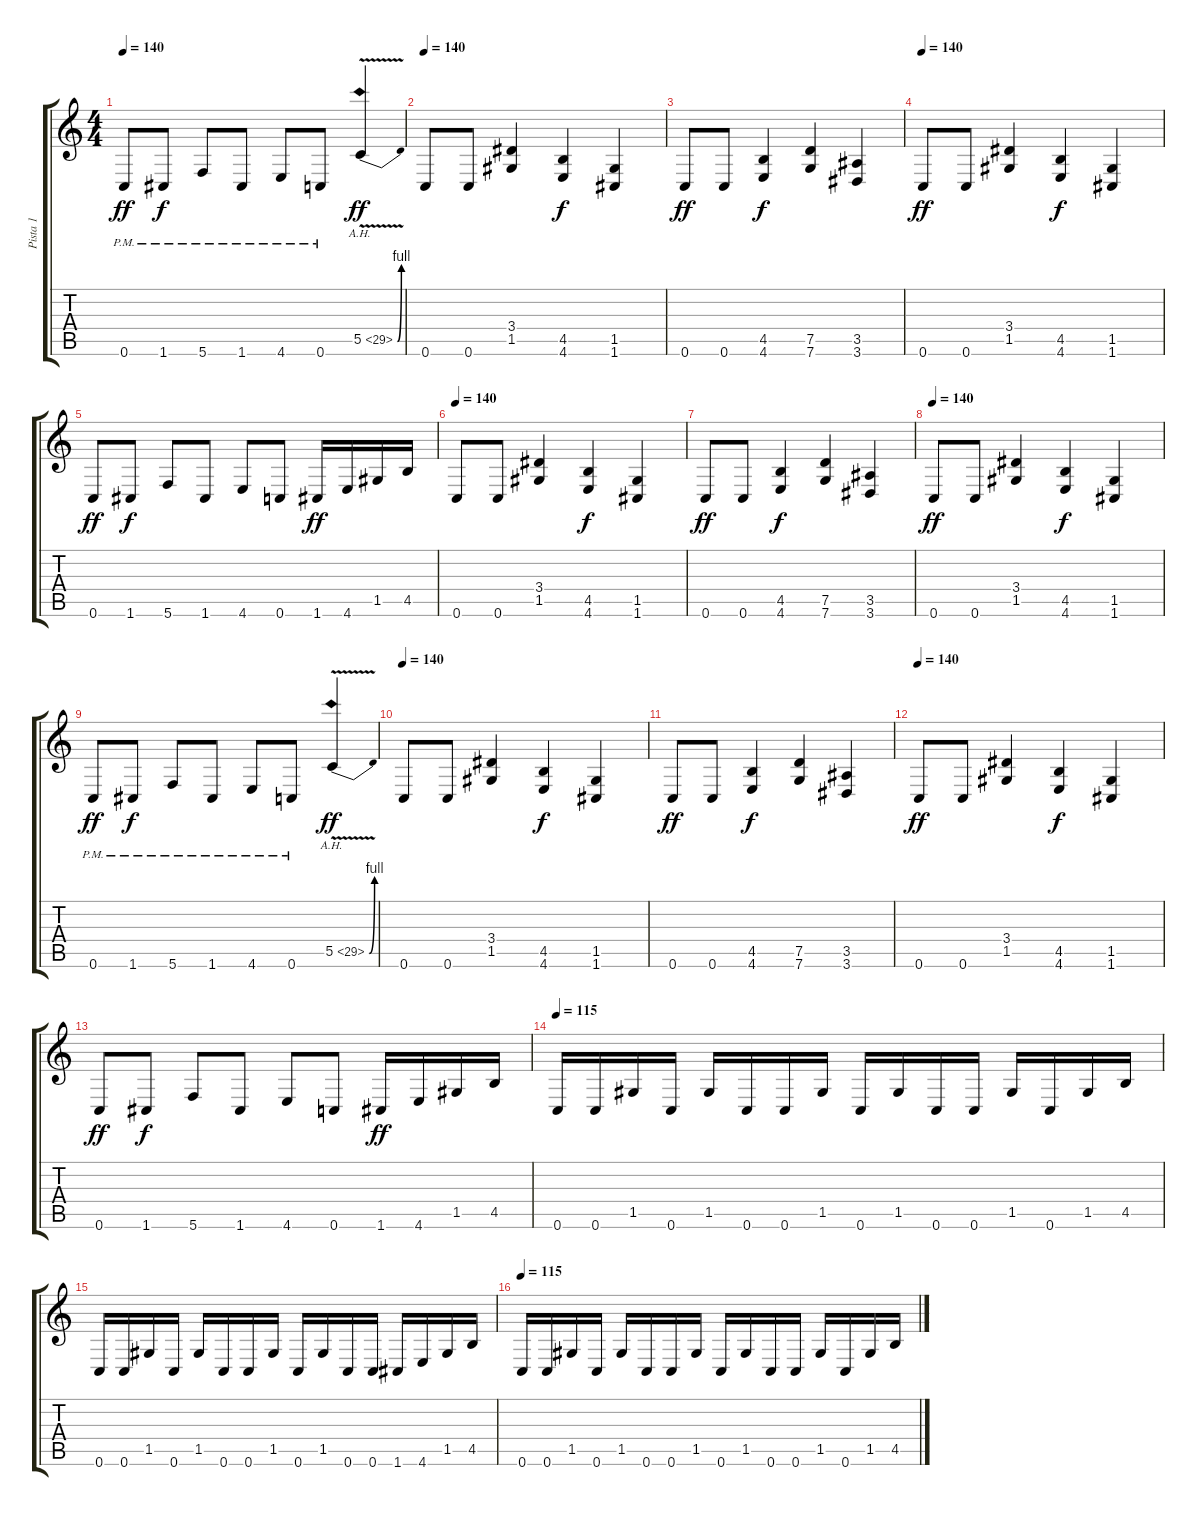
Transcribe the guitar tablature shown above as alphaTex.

\track ("Pista 1" "Pista 1") {instrument distortionguitar}
\staff {score tabs}
\tuning (D4 A3 F3 C3 G2 C2) {hide}
\ts (4 4)
\tempo 140
\clef g2
\ks c
0.6{pm}.8{dy ff} 1.6{pm}.8{dy f} 5.6{pm}.8 1.6{pm}.8 4.6{pm}.8 0.6{pm}.8 5.5{be (bend 0 0 60 4) ah 24 v}.4{dy ff} |
\tempo 140
0.6.8 0.6.8 (3.4 1.5).4 (4.5 4.6).4{dy f} (1.5 1.6).4 |
0.6.8{dy ff} 0.6.8 (4.5 4.6).4{dy f} (7.5 7.6).4 (3.5 3.6).4 |
\tempo 140
0.6.8{dy ff} 0.6.8 (3.4 1.5).4 (4.5 4.6).4{dy f} (1.5 1.6).4 |
0.6.8{dy ff} 1.6.8{dy f} 5.6.8 1.6.8 4.6.8 0.6.8 1.6.16{dy ff} 4.6.16 1.5.16 4.5.16 |
\tempo 140
0.6.8 0.6.8 (3.4 1.5).4 (4.5 4.6).4{dy f} (1.5 1.6).4 |
0.6.8{dy ff} 0.6.8 (4.5 4.6).4{dy f} (7.5 7.6).4 (3.5 3.6).4 |
\tempo 140
0.6.8{dy ff} 0.6.8 (3.4 1.5).4 (4.5 4.6).4{dy f} (1.5 1.6).4 |
0.6{pm}.8{dy ff} 1.6{pm}.8{dy f} 5.6{pm}.8 1.6{pm}.8 4.6{pm}.8 0.6{pm}.8 5.5{be (bend 0 0 60 4) ah 24 v}.4{dy ff} |
\tempo 140
0.6.8 0.6.8 (3.4 1.5).4 (4.5 4.6).4{dy f} (1.5 1.6).4 |
0.6.8{dy ff} 0.6.8 (4.5 4.6).4{dy f} (7.5 7.6).4 (3.5 3.6).4 |
\tempo 140
0.6.8{dy ff} 0.6.8 (3.4 1.5).4 (4.5 4.6).4{dy f} (1.5 1.6).4 |
0.6.8{dy ff} 1.6.8{dy f} 5.6.8 1.6.8 4.6.8 0.6.8 1.6.16{dy ff} 4.6.16 1.5.16 4.5.16 |
\tempo 115
0.6.16 0.6.16 1.5.16 0.6.16 1.5.16 0.6.16 0.6.16 1.5.16 0.6.16 1.5.16 0.6.16 0.6.16 1.5.16 0.6.16 1.5.16 4.5.16 |
0.6.16 0.6.16 1.5.16 0.6.16 1.5.16 0.6.16 0.6.16 1.5.16 0.6.16 1.5.16 0.6.16 0.6.16 1.6.16 4.6.16 1.5.16 4.5.16 |
\tempo 115
0.6.16 0.6.16 1.5.16 0.6.16 1.5.16 0.6.16 0.6.16 1.5.16 0.6.16 1.5.16 0.6.16 0.6.16 1.5.16 0.6.16 1.5.16 4.5.16
